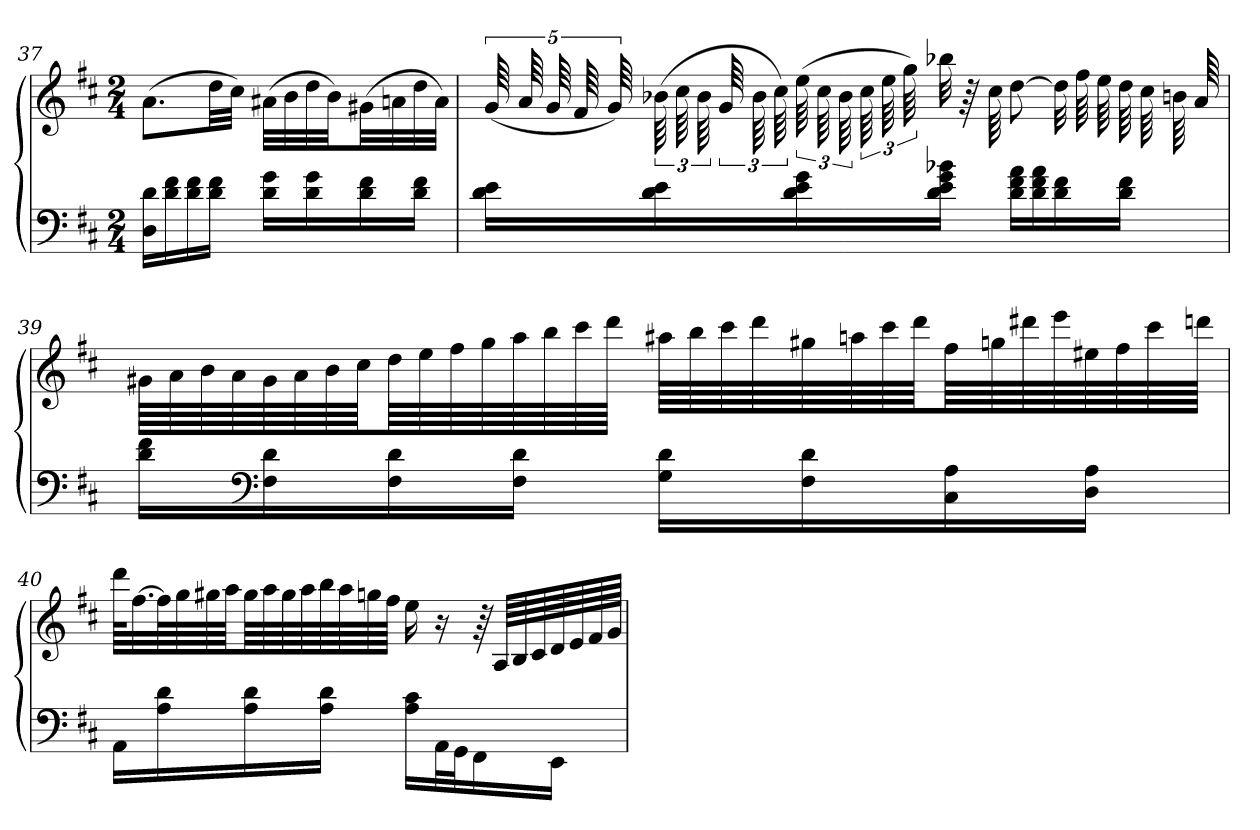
**kern	**kern
*part1	*part1
*staff2	*staff1
*clefF4	*clefG2
*k[f#c#]	*k[f#c#]
*D:	*D:
*M2/4	*M2/4
=37	=37
16D 16dLL	(8.aL
16d 16f#	.
16d 16f#	.
16d 16f#JJ	32ddLL
.	32cc#JJJ)
16d 16gLL	(32a#XLLL
.	32b
16d 16g	32dd
.	32bJJ)
16d 16f#	(32g#XLL
.	32an
16d 16f#JJ	32dd
.	32aJJJ)
=38	=38
16d 16eLL	(80g
.	80a
.	80g
.	80f#
.	80g)
16d 16e	(96b-X
.	96cc#
.	96b-
.	96g
.	96b-
.	96cc#)
16d 16e 16g	(96ee
.	96cc#
.	96b-
.	96cc#
.	96ee
.	96gg)
16d 16e 16g 16b-XJJ	32bb-X
.	64r
.	64cc#
16d 16f# 16aLL	[8dd
16d 16f# 16a	.
16d 16f#	32dd]
.	64ff#
.	64ee
16d 16f#JJ	64dd
.	64cc#
.	64bn
.	64a
=39	=39
16d 16f#LL	64g#XLLLL
.	64a
.	64b
.	64a
*clefF4	*
16F# 16d	64g#
.	64a
.	64b
.	64cc#JJJ
16F# 16d	64ddLLL
.	64ee
.	64ff#
.	64gg
16F# 16dJJ	64aa
.	64bb
.	64ccc#
.	64dddJJJJ
16G 16dLL	64aa#XLLLL
.	64bb
.	64ccc#
.	64ddd
16F# 16d	64gg#X
.	64aan
.	64ccc#
.	64dddJJJ
16C# 16A	64ff#LLL
.	64ggn
.	64ddd#X
.	64eee
16D 16AJJ	64ee#X
.	64ff#
.	64ccc#
.	64dddnJJJJ
=40	=40
16AALL	64dddKLLL
.	[32.ff#
16A 16d	64ff#L]
.	64gg
.	64gg#X
.	64aaJJJ
16A 16d	64gg#LLL
.	64aa
.	64gg#
.	64aa
16A 16dJJ	64bb
.	64aa
.	64ggn
.	64ff#JJJJ
16A 16c#LL	16ee
32AAL	16r
32GGJ	.
16FF#	64r
.	64ALLLL
.	64B
.	64c#
16EEJJ	64d
.	64e
.	64f#
.	64gJJJJ
=	=
*-	*-
